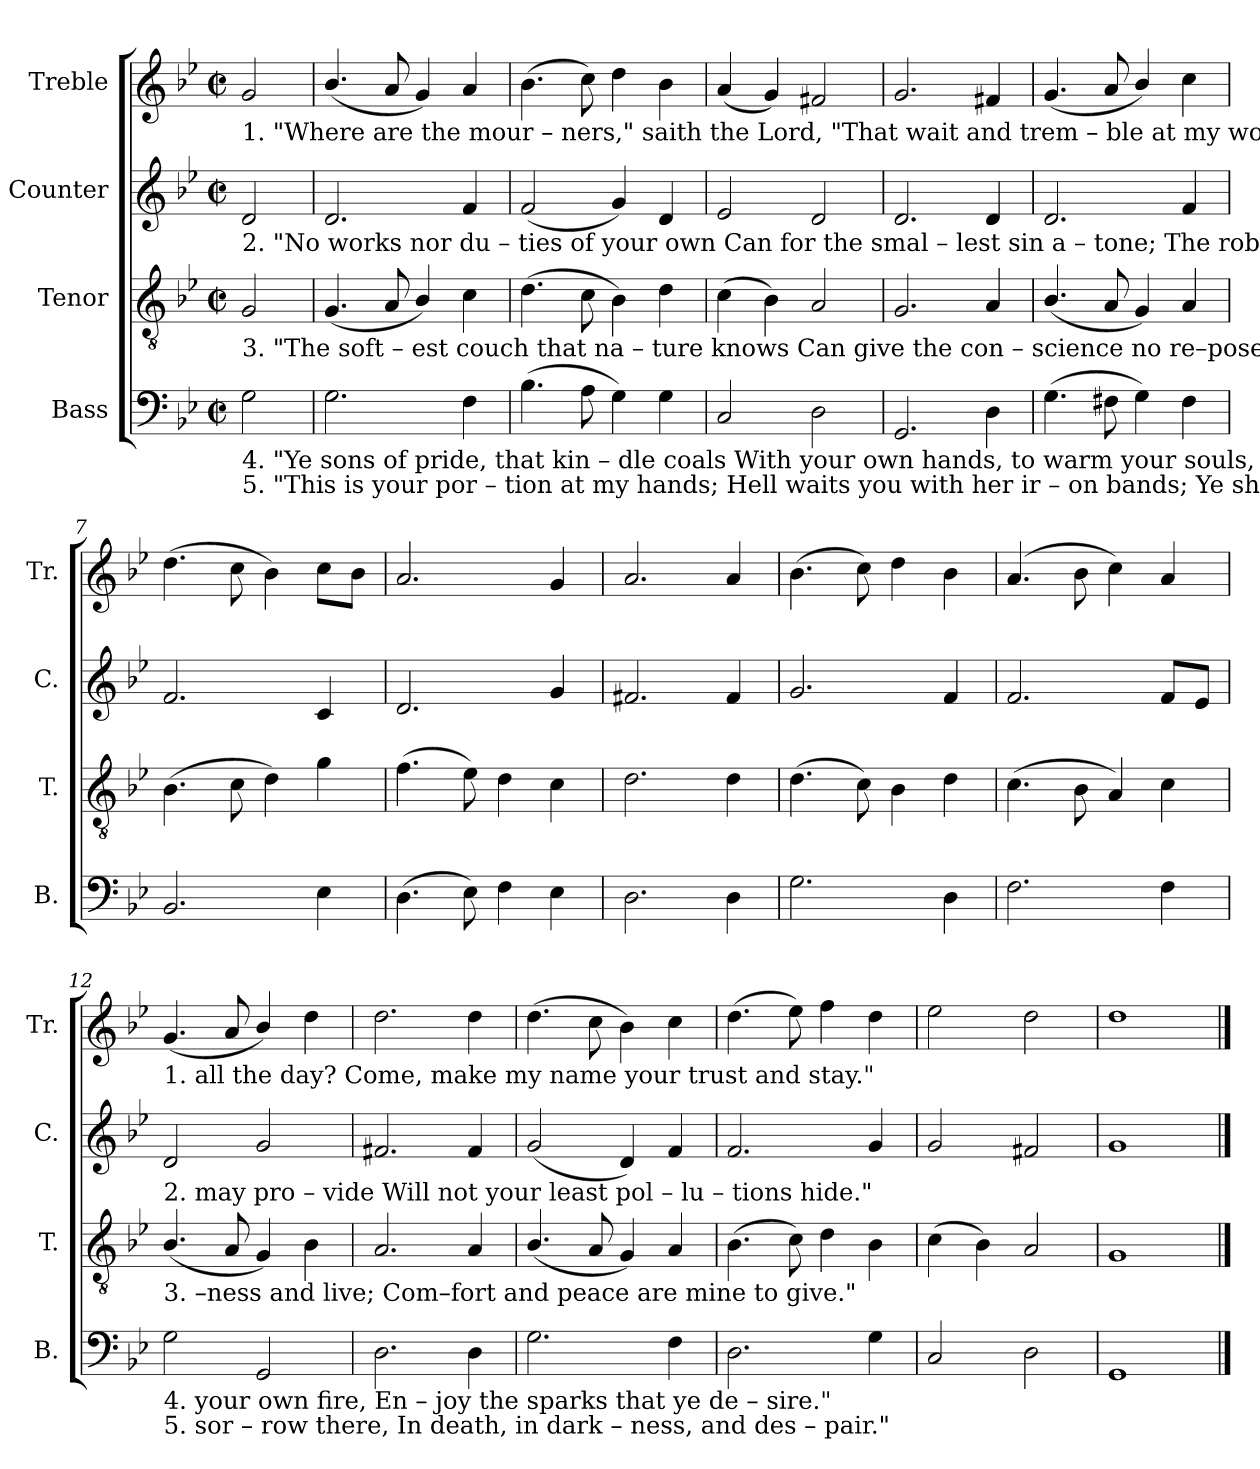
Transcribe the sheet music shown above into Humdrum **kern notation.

**kern	**kern	**kern	**kern
*part4	*part3	*part2	*part1
*staff4	*staff3	*staff2	*staff1
*I"Bass	*I"Tenor	*I"Counter	*I"Treble
*I'B.	*I'T.	*I'C.	*I'Tr.
*clefF4	*clefGv2	*clefG2	*clefG2
*k[b-e-]	*k[b-e-]	*k[b-e-]	*k[b-e-]
*M4/4	*M4/4	*M4/4	*M4/4
*met(c|)	*met(c|)	*met(c|)	*met(c|)
*MM130	*MM130	*MM130	*MM130
=1	=1	=1	=1
!	!	!	!LO:TX:b:t=1.  "Where are         the  mour  –  ners," saith  the   Lord,  "That wait              and  trem    –     ble        at              my  word, That walk    in     dark   –   ness
!	!	!LO:TX:b:t=2.  "No   works        nor    du     –      ties   of        your  own    Can  for                     the  smal   –    lest       sin             a  –  tone; The  robes   that  na      –     ture	!
!	!LO:TX:b:t=3.  "The  soft      –     est    couch      that  na   –  ture knows   Can  give                the  con    –    science  no            re–pose; Look  to            my   right  –  eous –	!	!
!LO:TX:b:t=4.  "Ye    sons            of      pride,      that   kin  –  dle   coals   With  your             own  hands,    to           warm     your souls,  Walk  in      the   light         of	!	!	!
!LO:TX:b:t=5.   "This  is             your  por    –     tion   at         my  hands;  Hell  waits            you   with        her        ir      –     on     bands;  Ye  shall    lie    down       in	!	!	!
2G!\	2G!/	2d!/	2g!/
=2	=2	=2	=2
2.G!\	(4.G!/	2.d!/	(4.b-!/
.	8A!/	.	8a!/
.	4B-!/)	.	4g!/)
4F!\	4c!\	4f!/	4a!/
=3	=3	=3	=3
(4.B-!\	(4.d!\	(2f!/	(4.b-!\
8A!\	8c!\	.	8cc!\)
4G!\)	4B-!\)	4g!/)	4dd!\
4G!\	4d!\	4d!/	4b-!\
=4	=4	=4	=4
2C!/	(4c!\	2e-!/	(4a!/
.	4B-!\)	.	4g!/)
2D!\	2A!/	2d!/	2f#X!/
=5	=5	=5	=5
2.GG!/	2.G!/	2.d!/	2.g!/
4D!\	4A!/	4d!/	4f#X!/
=6	=6	=6	=6
(4.G!\	(4.B-!/	2.d!/	(4.g!/
8F#X!\	8A!/	.	8a!/
4G!\)	4G!/)	.	4b-!/)
4F#!\	4A!/	4f!/	4cc!\
=7	=7	=7	=7
2.BB-!/	(4.B-!\	2.f!/	(4.dd!\
.	8c!\	.	8cc!\
.	4d!\)	.	4b-!\)
4E-!\	4g!\	4c!/	8cc!\L
.	.	.	8b-!\J
=8	=8	=8	=8
(4.D!\	(4.f!\	2.d!/	2.a!/
8E-!\)	8e-!\)	.	.
4F!\	4d!\	.	.
4E-!\	4c!\	4g!/	4g!/
=9	=9	=9	=9
2.D!\	2.d!\	2.f#X!/	2.a!/
4D!\	4d!\	4f#!/	4a!/
=10	=10	=10	=10
2.G!\	(4.d!\	2.g!/	(4.b-!\
.	8c!\)	.	8cc!\)
.	4B-!\	.	4dd!\
4D!\	4d!\	4f!/	4b-!\
=11	=11	=11	=11
2.F!\	(4.c!\	2.f!/	(4.a!/
.	8B-!\	.	8b-!\
.	4A!/)	.	4cc!\)
4F!\	4c!\	8f!/L	4a!/
.	.	8e-!/J	.
!!LO:LB:g=z
=12	=12	=12	=12
!	!	!	!LO:TX:b:t=1.  all              the day? Come, make          my      name          your   trust    and     stay."
!	!	!LO:TX:b:t=2.  may       pro  –  vide  Will  not                your   least              pol – lu  –  tions   hide."	!
!	!LO:TX:b:t=3.  –ness         and   live;  Com–fort             and  peace           are     mine    to        give."	!	!
!LO:TX:b:t=4.  your      own      fire,  En – joy                the     sparks          that    ye       de    –   sire."	!	!	!
!LO:TX:b:t=5.   sor   –    row   there,  In    death,           in      dark      –      ness,  and    des  –  pair."	!	!	!
2G!\	(4.B-!/	2d!/	(4.g!/
.	8A!/	.	8a!/
2GG!/	4G!/)	2g!/	4b-!/)
.	4B-!\	.	4dd!\
=13	=13	=13	=13
2.D!\	2.A!/	2.f#X!/	2.dd!\
4D!\	4A!/	4f#!/	4dd!\
=14	=14	=14	=14
2.G!\	(4.B-!/	(2g!/	(4.dd!\
.	8A!/	.	8cc!\
.	4G!/)	4d!/)	4b-!\)
4F!\	4A!/	4f!/	4cc!\
=15	=15	=15	=15
2.D!\	(4.B-!\	2.f!/	(4.dd!\
.	8c!\)	.	8ee-!\)
.	4d!\	.	4ff!\
4G!\	4B-!\	4g!/	4dd!\
=16	=16	=16	=16
2C!/	(4c!\	2g!/	2ee-!\
.	4B-!\)	.	.
2D!\	2A!/	2f#X!/	2dd!\
=17	=17	=17	=17
1GG!	1G!	1g!	1dd!
==	==	==	==
*-	*-	*-	*-
